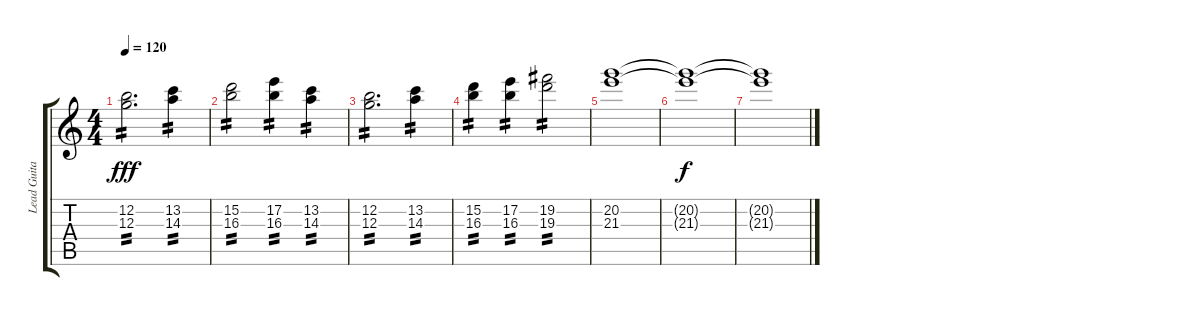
\track ("Lead Guitar" "Lead Guita") {instrument distortionguitar}
\staff {score tabs}
\tuning (E4 B3 G3 D3 A2 E2) {hide}
\ts (4 4)
\tempo 120
\clef g2
\ks c
(12.2 12.3).2{d tp 2 dy fff} (13.2 14.3).4{tp 2} |
(15.2 16.3).2{tp 2} (17.2 16.3).4{tp 2} (13.2 14.3).4{tp 2} |
(12.2 12.3).2{d tp 2} (13.2 14.3).4{tp 2} |
(15.2 16.3).4{tp 2} (17.2 16.3).4{tp 2} (19.2 19.3).2{tp 2} |
(20.2 21.3).1 |
(20.2{t} 21.3{t}).1{dy f} |
(20.2{t} 21.3{t}).1
